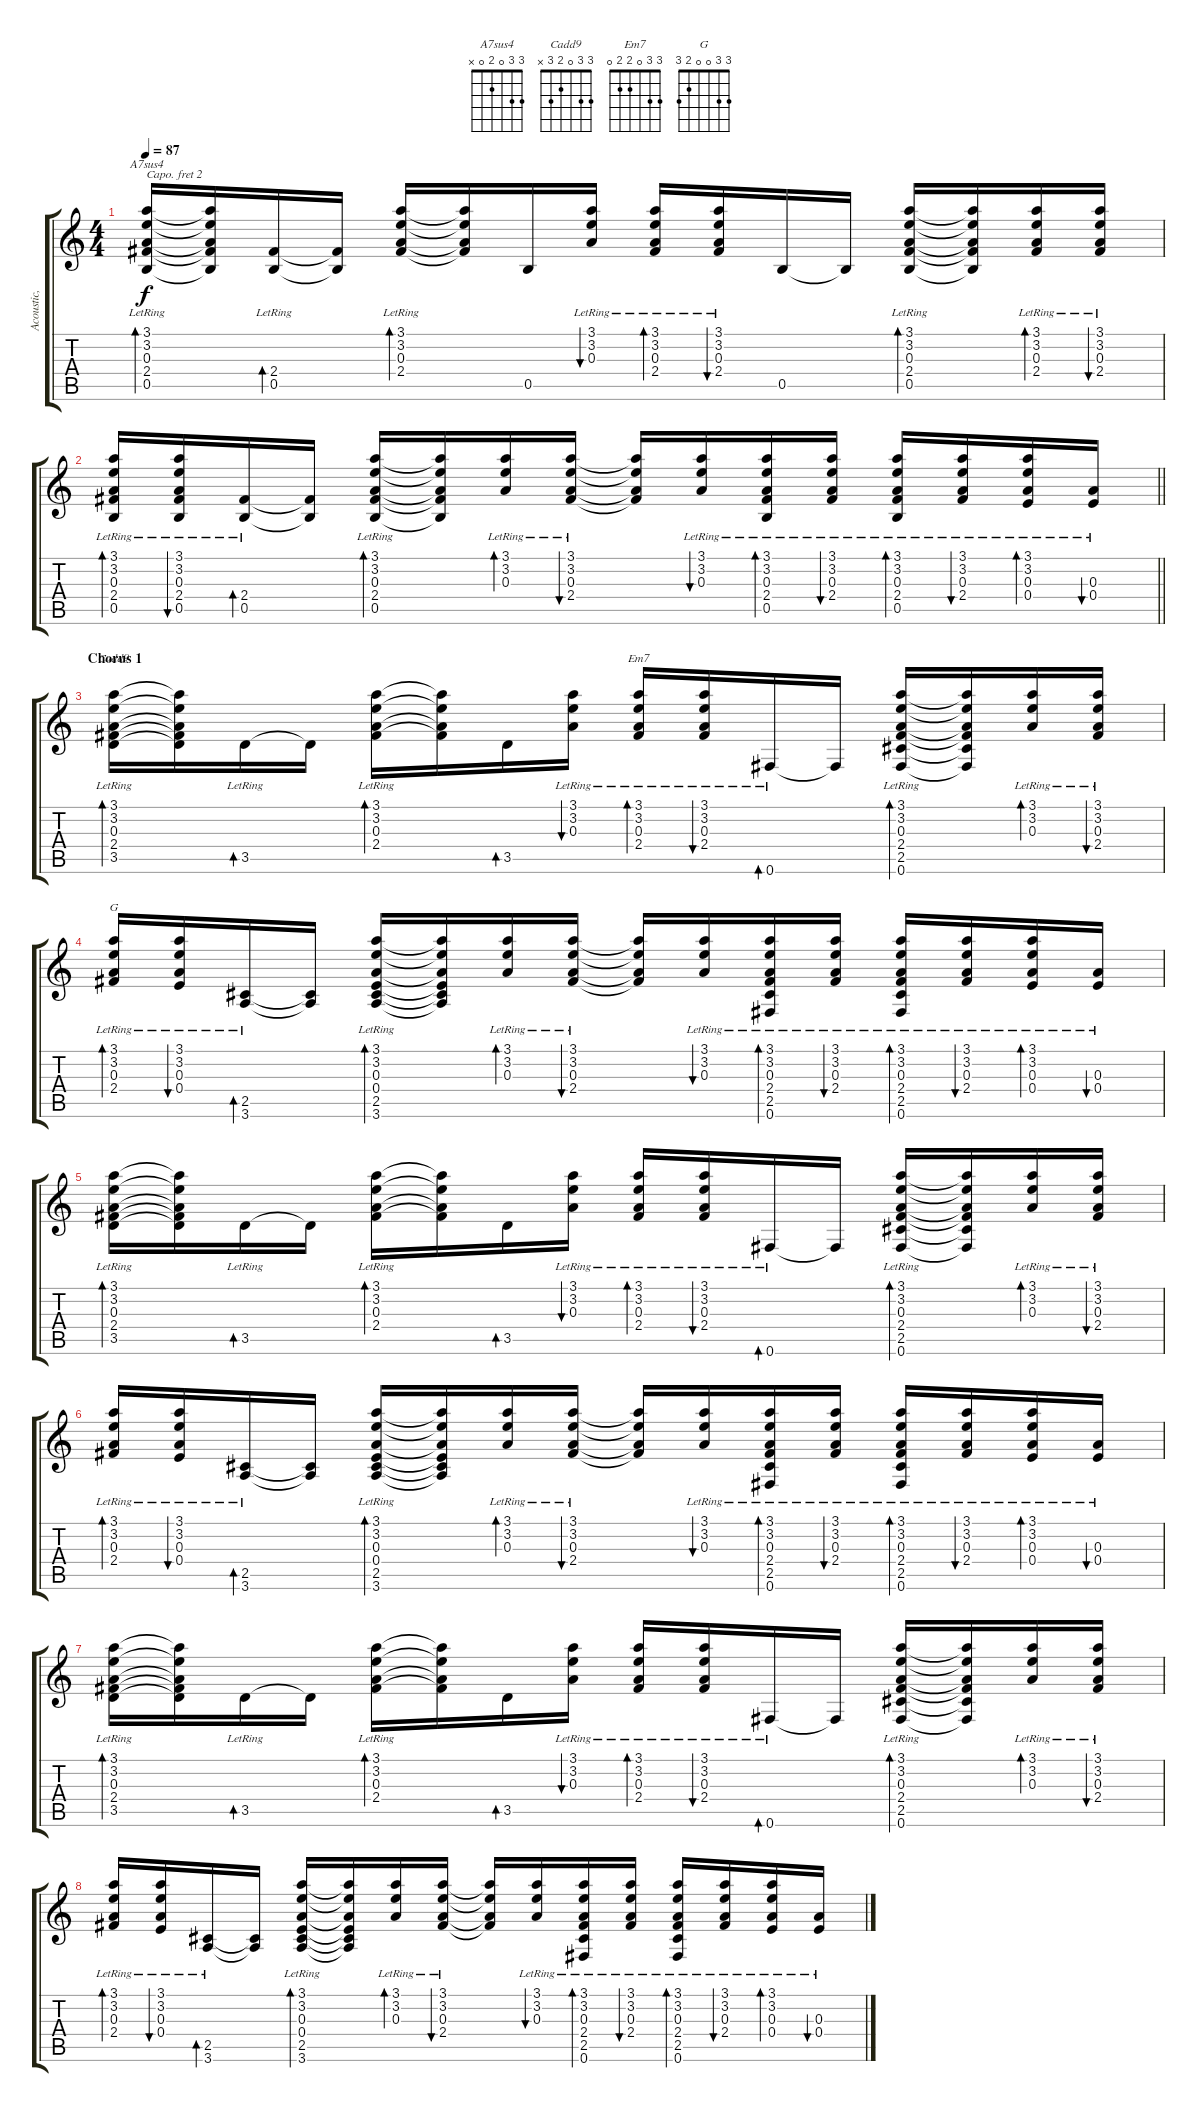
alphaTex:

\track ("Acoustic, Rhythm (Capo @2)" "Acoustic, ") {instrument acousticguitarsteel}
\staff {score tabs}
\capo 2
\tuning (E4 B3 G3 D3 A2 E2) {hide}
\chord ("A7sus4" 3 3 0 2 0 x)
\chord ("Cadd9" 3 3 0 2 3 x)
\chord ("Em7" 3 3 0 2 2 0)
\chord ("G" 3 3 0 0 2 3)
\ts (4 4)
\tempo 87
\clef g2
\ks c
(3.1{lr} 3.2{lr} 0.3{lr} 2.4{lr} 0.5{lr}).16{bd 30 ch "A7sus4" dy f} (3.1{t} 3.2{t} 0.3{t} 2.4{t} 0.5{t}).16 (2.4 0.5{lr}).16{bd 30} (2.4{t} 0.5{t}).16 (3.1{lr} 3.2{lr} 0.3{lr} 2.4{lr}).16{bd 30} (3.1{t} 3.2{t} 0.3{t} 2.4{t}).16 0.5.16 (3.1{lr} 3.2{lr} 0.3{lr}).16{bu 30} (3.1{lr} 3.2{lr} 0.3{lr} 2.4{lr}).16{bd 30} (3.1{lr} 3.2{lr} 0.3{lr} 2.4{lr}).16{bu 30} 0.5.16 0.5{t}.16 (3.1{lr} 3.2{lr} 0.3{lr} 2.4{lr} 0.5).16{bd 30} (3.1{t} 3.2{t} 0.3{t} 2.4{t} 0.5{t}).16 (3.1{lr} 3.2{lr} 0.3{lr} 2.4{lr}).16{bd 30} (3.1 3.2{lr} 0.3 2.4{lr}).16{bu 30} |
\barLineRight lightlight
(3.1{lr} 3.2{lr} 0.3{lr} 2.4{lr} 0.5{lr}).16{bd 30} (3.1{lr} 3.2{lr} 0.3{lr} 2.4{lr} 0.5{lr}).16{bu 30} (2.4{lr} 0.5{lr}).16{bd 30} (2.4{t} 0.5{t}).16 (3.1{lr} 3.2{lr} 0.3{lr} 2.4{lr} 0.5{lr}).16{bd 30} (3.1{t} 3.2{t} 0.3{t} 2.4{t} 0.5{t}).16 (3.1{lr} 3.2{lr} 0.3{lr}).16{bd 30} (3.1{lr} 3.2{lr} 0.3{lr} 2.4{lr}).16{bu 30} (3.1{t} 3.2{t} 0.3{t} 2.4{t}).16 (3.1{lr} 3.2{lr} 0.3{lr}).16{bu 30} (3.1{lr} 3.2{lr} 0.3{lr} 2.4{lr} 0.5{lr}).16{bd 30} (3.1{lr} 3.2{lr} 0.3{lr} 2.4{lr}).16{bu 30} (3.1{lr} 3.2{lr} 0.3{lr} 2.4{lr} 0.5{lr}).16{bd 30} (3.1{lr} 3.2{lr} 0.3{lr} 2.4{lr}).16{bu 30} (3.1{lr} 3.2{lr} 0.3{lr} 0.4{lr}).16{bd 30} (0.3{lr} 0.4{lr}).16{bu 30} |
\section ("" "Chorus 1")
(3.1{lr} 3.2{lr} 0.3{lr} 2.4{lr} 3.5{lr}).16{bd 30 ch "Cadd9"} (3.1{t} 3.2{t} 0.3{t} 2.4{t} 3.5{t}).16 3.5{lr}.16{bd 30} 3.5{t}.16 (3.1{lr} 3.2{lr} 0.3{lr} 2.4{lr}).16{bd 30} (3.1{t} 3.2{t} 0.3{t} 2.4{t}).16 3.5.16{bd 30} (3.1{lr} 3.2{lr} 0.3{lr}).16{bu 30} (3.1{lr} 3.2{lr} 0.3{lr} 2.4{lr}).16{bd 30 ch "Em7"} (3.1{lr} 3.2{lr} 0.3{lr} 2.4{lr}).16{bu 30} 0.6{lr}.16{bd 30} 0.6{t}.16 (3.1{lr} 3.2{lr} 0.3{lr} 2.4{lr} 2.5{lr} 0.6{lr}).16{bd 30} (3.1{t} 3.2{t} 0.3{t} 2.4{t} 2.5{t} 0.6{t}).16 (3.1 3.2 0.3{lr}).16{bd 30} (3.1{lr} 3.2{lr} 0.3{lr} 2.4{lr}).16{bu 30} |
(3.1{lr} 3.2{lr} 0.3{lr} 2.4{lr}).16{bd 30 ch "G"} (3.1{lr} 3.2{lr} 0.3{lr} 0.4{lr}).16{bu 30} (2.5{lr} 3.6{lr}).16{bd 30} (2.5{t} 3.6{t}).16 (3.1{lr} 3.2{lr} 0.3{lr} 0.4{lr} 2.5{lr} 3.6{lr}).16{bd 30} (3.1{t} 3.2{t} 0.3{t} 0.4{t} 2.5{t} 3.6{t}).16 (3.1{lr} 3.2{lr} 0.3{lr}).16{bd 30} (3.1{lr} 3.2{lr} 0.3{lr} 2.4{lr}).16{bu 30} (3.1{t} 3.2{t} 0.3{t} 2.4{t}).16 (3.1{lr} 3.2{lr} 0.3{lr}).16{bu 30} (3.1{lr} 3.2{lr} 0.3{lr} 2.4{lr} 2.5{lr} 0.6{lr}).16{bd 30} (3.1{lr} 3.2{lr} 0.3{lr} 2.4{lr}).16{bu 30} (3.1{lr} 3.2{lr} 0.3{lr} 2.4{lr} 2.5{lr} 0.6{lr}).16{bd 30} (3.1{lr} 3.2{lr} 0.3{lr} 2.4{lr}).16{bu 30} (3.1{lr} 3.2{lr} 0.3{lr} 0.4{lr}).16{bd 30} (0.3{lr} 0.4{lr}).16{bu 30} |
(3.1{lr} 3.2{lr} 0.3{lr} 2.4{lr} 3.5{lr}).16{bd 30} (3.1{t} 3.2{t} 0.3{t} 2.4{t} 3.5{t}).16 3.5{lr}.16{bd 30} 3.5{t}.16 (3.1{lr} 3.2{lr} 0.3{lr} 2.4{lr}).16{bd 30} (3.1{t} 3.2{t} 0.3{t} 2.4{t}).16 3.5.16{bd 30} (3.1{lr} 3.2{lr} 0.3{lr}).16{bu 30} (3.1{lr} 3.2{lr} 0.3{lr} 2.4{lr}).16{bd 30} (3.1{lr} 3.2{lr} 0.3{lr} 2.4{lr}).16{bu 30} 0.6{lr}.16{bd 30} 0.6{t}.16 (3.1{lr} 3.2{lr} 0.3{lr} 2.4{lr} 2.5{lr} 0.6{lr}).16{bd 30} (3.1{t} 3.2{t} 0.3{t} 2.4{t} 2.5{t} 0.6{t}).16 (3.1 3.2 0.3{lr}).16{bd 30} (3.1{lr} 3.2{lr} 0.3{lr} 2.4{lr}).16{bu 30} |
(3.1{lr} 3.2{lr} 0.3{lr} 2.4{lr}).16{bd 30} (3.1{lr} 3.2{lr} 0.3{lr} 0.4{lr}).16{bu 30} (2.5{lr} 3.6{lr}).16{bd 30} (2.5{t} 3.6{t}).16 (3.1{lr} 3.2{lr} 0.3{lr} 0.4{lr} 2.5{lr} 3.6{lr}).16{bd 30} (3.1{t} 3.2{t} 0.3{t} 0.4{t} 2.5{t} 3.6{t}).16 (3.1{lr} 3.2{lr} 0.3{lr}).16{bd 30} (3.1{lr} 3.2{lr} 0.3{lr} 2.4{lr}).16{bu 30} (3.1{t} 3.2{t} 0.3{t} 2.4{t}).16 (3.1{lr} 3.2{lr} 0.3{lr}).16{bu 30} (3.1{lr} 3.2{lr} 0.3{lr} 2.4{lr} 2.5{lr} 0.6{lr}).16{bd 30} (3.1{lr} 3.2{lr} 0.3{lr} 2.4{lr}).16{bu 30} (3.1{lr} 3.2{lr} 0.3{lr} 2.4{lr} 2.5{lr} 0.6{lr}).16{bd 30} (3.1{lr} 3.2{lr} 0.3{lr} 2.4{lr}).16{bu 30} (3.1{lr} 3.2{lr} 0.3{lr} 0.4{lr}).16{bd 30} (0.3{lr} 0.4{lr}).16{bu 30} |
(3.1{lr} 3.2{lr} 0.3{lr} 2.4{lr} 3.5{lr}).16{bd 30} (3.1{t} 3.2{t} 0.3{t} 2.4{t} 3.5{t}).16 3.5{lr}.16{bd 30} 3.5{t}.16 (3.1{lr} 3.2{lr} 0.3{lr} 2.4{lr}).16{bd 30} (3.1{t} 3.2{t} 0.3{t} 2.4{t}).16 3.5.16{bd 30} (3.1{lr} 3.2{lr} 0.3{lr}).16{bu 30} (3.1{lr} 3.2{lr} 0.3{lr} 2.4{lr}).16{bd 30} (3.1{lr} 3.2{lr} 0.3{lr} 2.4{lr}).16{bu 30} 0.6{lr}.16{bd 30} 0.6{t}.16 (3.1{lr} 3.2{lr} 0.3{lr} 2.4{lr} 2.5{lr} 0.6{lr}).16{bd 30} (3.1{t} 3.2{t} 0.3{t} 2.4{t} 2.5{t} 0.6{t}).16 (3.1 3.2 0.3{lr}).16{bd 30} (3.1{lr} 3.2{lr} 0.3{lr} 2.4{lr}).16{bu 30} |
(3.1{lr} 3.2{lr} 0.3{lr} 2.4{lr}).16{bd 30} (3.1{lr} 3.2{lr} 0.3{lr} 0.4{lr}).16{bu 30} (2.5{lr} 3.6{lr}).16{bd 30} (2.5{t} 3.6{t}).16 (3.1{lr} 3.2{lr} 0.3{lr} 0.4{lr} 2.5{lr} 3.6{lr}).16{bd 30} (3.1{t} 3.2{t} 0.3{t} 0.4{t} 2.5{t} 3.6{t}).16 (3.1{lr} 3.2{lr} 0.3{lr}).16{bd 30} (3.1{lr} 3.2{lr} 0.3{lr} 2.4{lr}).16{bu 30} (3.1{t} 3.2{t} 0.3{t} 2.4{t}).16 (3.1{lr} 3.2{lr} 0.3{lr}).16{bu 30} (3.1{lr} 3.2{lr} 0.3{lr} 2.4{lr} 2.5{lr} 0.6{lr}).16{bd 30} (3.1{lr} 3.2{lr} 0.3{lr} 2.4{lr}).16{bu 30} (3.1{lr} 3.2{lr} 0.3{lr} 2.4{lr} 2.5{lr} 0.6{lr}).16{bd 30} (3.1{lr} 3.2{lr} 0.3{lr} 2.4{lr}).16{bu 30} (3.1{lr} 3.2{lr} 0.3{lr} 0.4{lr}).16{bd 30} (0.3{lr} 0.4{lr}).16{bu 30}
